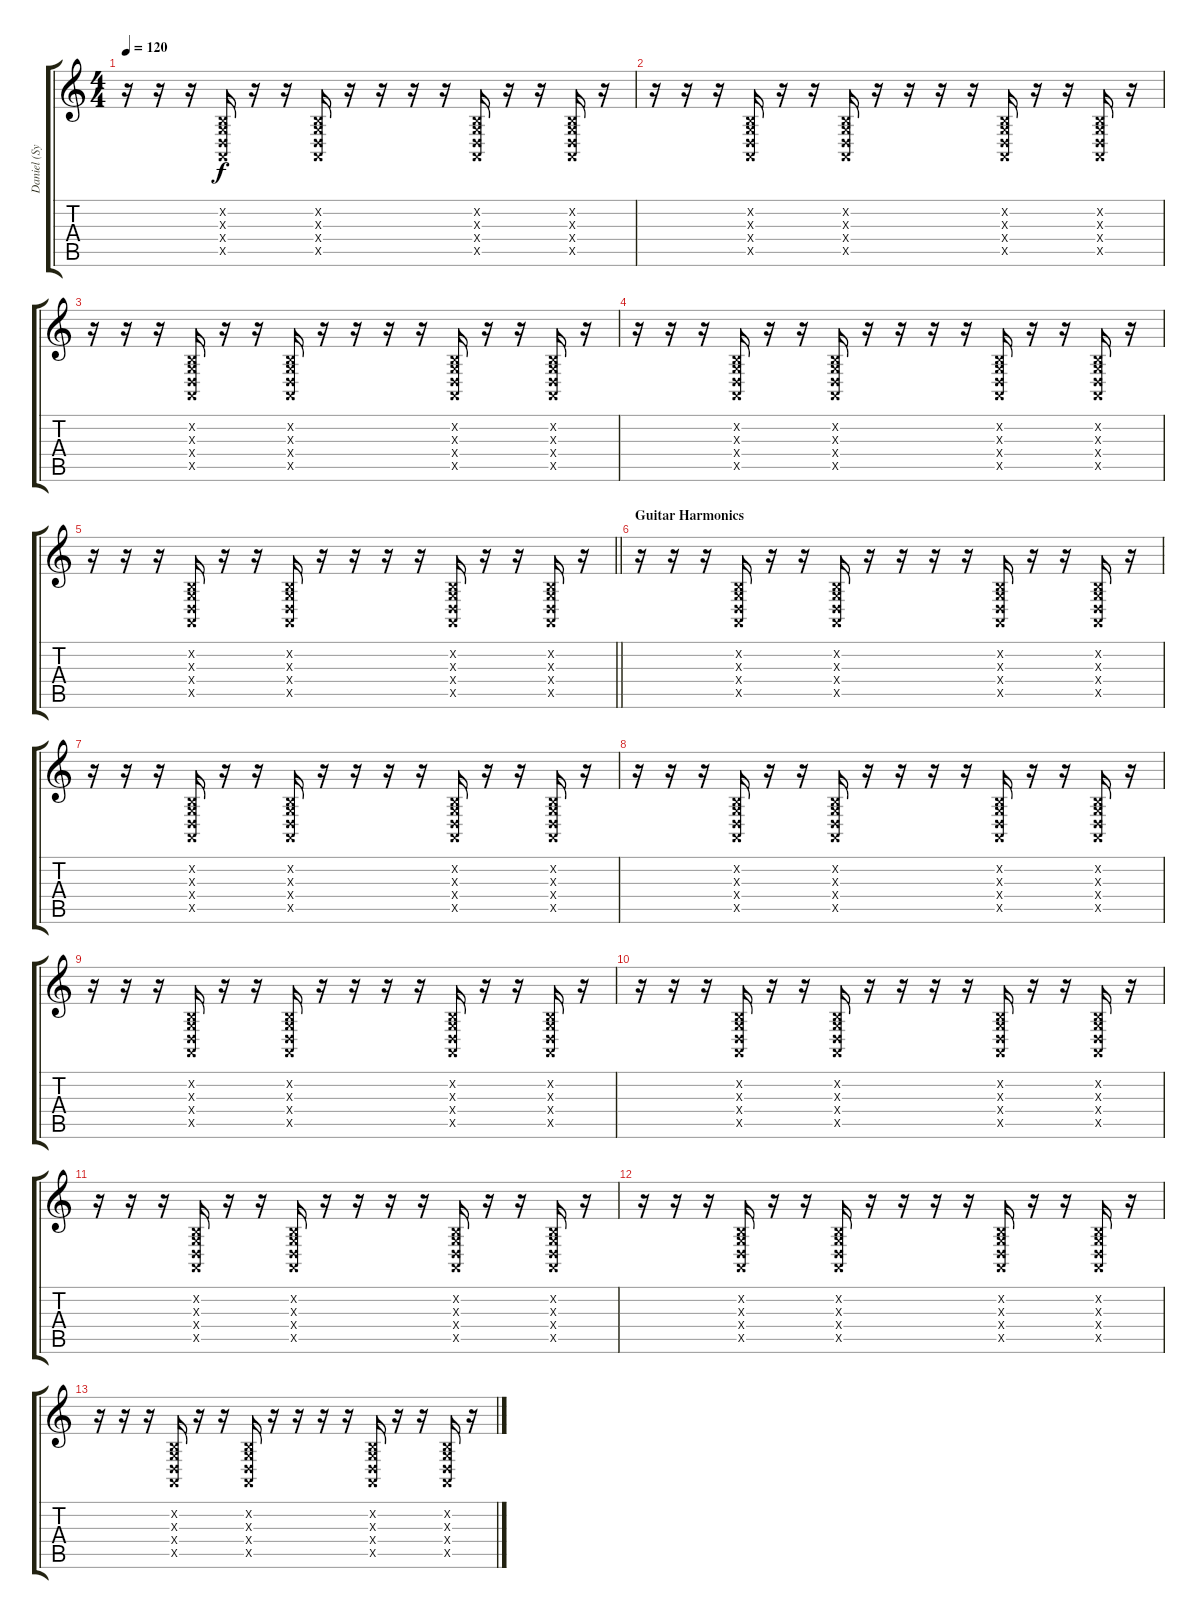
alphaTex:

\track ("Daniel (Synth)" "Daniel (Sy") {instrument synthbrass1}
\staff {score tabs}
\tuning (E4 B3 G3 D3 A2 E2) {hide}
\ts (4 4)
\tempo 120
\clef g2
\ks c
r.16{dy f} r.16 r.16 (0.2{x} 0.3{x} 0.4{x} 0.5{x}).16 r.16 r.16 (0.2{x} 0.3{x} 0.4{x} 0.5{x}).16 r.16 r.16 r.16 r.16 (0.2{x} 0.3{x} 0.4{x} 0.5{x}).16 r.16 r.16 (0.2{x} 0.3{x} 0.4{x} 0.5{x}).16 r.16 |
r.16 r.16 r.16 (0.2{x} 0.3{x} 0.4{x} 0.5{x}).16 r.16 r.16 (0.2{x} 0.3{x} 0.4{x} 0.5{x}).16 r.16 r.16 r.16 r.16 (0.2{x} 0.3{x} 0.4{x} 0.5{x}).16 r.16 r.16 (0.2{x} 0.3{x} 0.4{x} 0.5{x}).16 r.16 |
r.16 r.16 r.16 (0.2{x} 0.3{x} 0.4{x} 0.5{x}).16 r.16 r.16 (0.2{x} 0.3{x} 0.4{x} 0.5{x}).16 r.16 r.16 r.16 r.16 (0.2{x} 0.3{x} 0.4{x} 0.5{x}).16 r.16 r.16 (0.2{x} 0.3{x} 0.4{x} 0.5{x}).16 r.16 |
r.16 r.16 r.16 (0.2{x} 0.3{x} 0.4{x} 0.5{x}).16 r.16 r.16 (0.2{x} 0.3{x} 0.4{x} 0.5{x}).16 r.16 r.16 r.16 r.16 (0.2{x} 0.3{x} 0.4{x} 0.5{x}).16 r.16 r.16 (0.2{x} 0.3{x} 0.4{x} 0.5{x}).16 r.16 |
\barLineRight lightlight
r.16 r.16 r.16 (0.2{x} 0.3{x} 0.4{x} 0.5{x}).16 r.16 r.16 (0.2{x} 0.3{x} 0.4{x} 0.5{x}).16 r.16 r.16 r.16 r.16 (0.2{x} 0.3{x} 0.4{x} 0.5{x}).16 r.16 r.16 (0.2{x} 0.3{x} 0.4{x} 0.5{x}).16 r.16 |
\section ("" "Guitar Harmonics")
r.16 r.16 r.16 (0.2{x} 0.3{x} 0.4{x} 0.5{x}).16 r.16 r.16 (0.2{x} 0.3{x} 0.4{x} 0.5{x}).16 r.16 r.16 r.16 r.16 (0.2{x} 0.3{x} 0.4{x} 0.5{x}).16 r.16 r.16 (0.2{x} 0.3{x} 0.4{x} 0.5{x}).16 r.16 |
r.16 r.16 r.16 (0.2{x} 0.3{x} 0.4{x} 0.5{x}).16 r.16 r.16 (0.2{x} 0.3{x} 0.4{x} 0.5{x}).16 r.16 r.16 r.16 r.16 (0.2{x} 0.3{x} 0.4{x} 0.5{x}).16 r.16 r.16 (0.2{x} 0.3{x} 0.4{x} 0.5{x}).16 r.16 |
r.16 r.16 r.16 (0.2{x} 0.3{x} 0.4{x} 0.5{x}).16 r.16 r.16 (0.2{x} 0.3{x} 0.4{x} 0.5{x}).16 r.16 r.16 r.16 r.16 (0.2{x} 0.3{x} 0.4{x} 0.5{x}).16 r.16 r.16 (0.2{x} 0.3{x} 0.4{x} 0.5{x}).16 r.16 |
r.16 r.16 r.16 (0.2{x} 0.3{x} 0.4{x} 0.5{x}).16 r.16 r.16 (0.2{x} 0.3{x} 0.4{x} 0.5{x}).16 r.16 r.16 r.16 r.16 (0.2{x} 0.3{x} 0.4{x} 0.5{x}).16 r.16 r.16 (0.2{x} 0.3{x} 0.4{x} 0.5{x}).16 r.16 |
r.16 r.16 r.16 (0.2{x} 0.3{x} 0.4{x} 0.5{x}).16 r.16 r.16 (0.2{x} 0.3{x} 0.4{x} 0.5{x}).16 r.16 r.16 r.16 r.16 (0.2{x} 0.3{x} 0.4{x} 0.5{x}).16 r.16 r.16 (0.2{x} 0.3{x} 0.4{x} 0.5{x}).16 r.16 |
r.16 r.16 r.16 (0.2{x} 0.3{x} 0.4{x} 0.5{x}).16 r.16 r.16 (0.2{x} 0.3{x} 0.4{x} 0.5{x}).16 r.16 r.16 r.16 r.16 (0.2{x} 0.3{x} 0.4{x} 0.5{x}).16 r.16 r.16 (0.2{x} 0.3{x} 0.4{x} 0.5{x}).16 r.16 |
r.16 r.16 r.16 (0.2{x} 0.3{x} 0.4{x} 0.5{x}).16 r.16 r.16 (0.2{x} 0.3{x} 0.4{x} 0.5{x}).16 r.16 r.16 r.16 r.16 (0.2{x} 0.3{x} 0.4{x} 0.5{x}).16 r.16 r.16 (0.2{x} 0.3{x} 0.4{x} 0.5{x}).16 r.16 |
r.16 r.16 r.16 (0.2{x} 0.3{x} 0.4{x} 0.5{x}).16 r.16 r.16 (0.2{x} 0.3{x} 0.4{x} 0.5{x}).16 r.16 r.16 r.16 r.16 (0.2{x} 0.3{x} 0.4{x} 0.5{x}).16 r.16 r.16 (0.2{x} 0.3{x} 0.4{x} 0.5{x}).16 r.16
